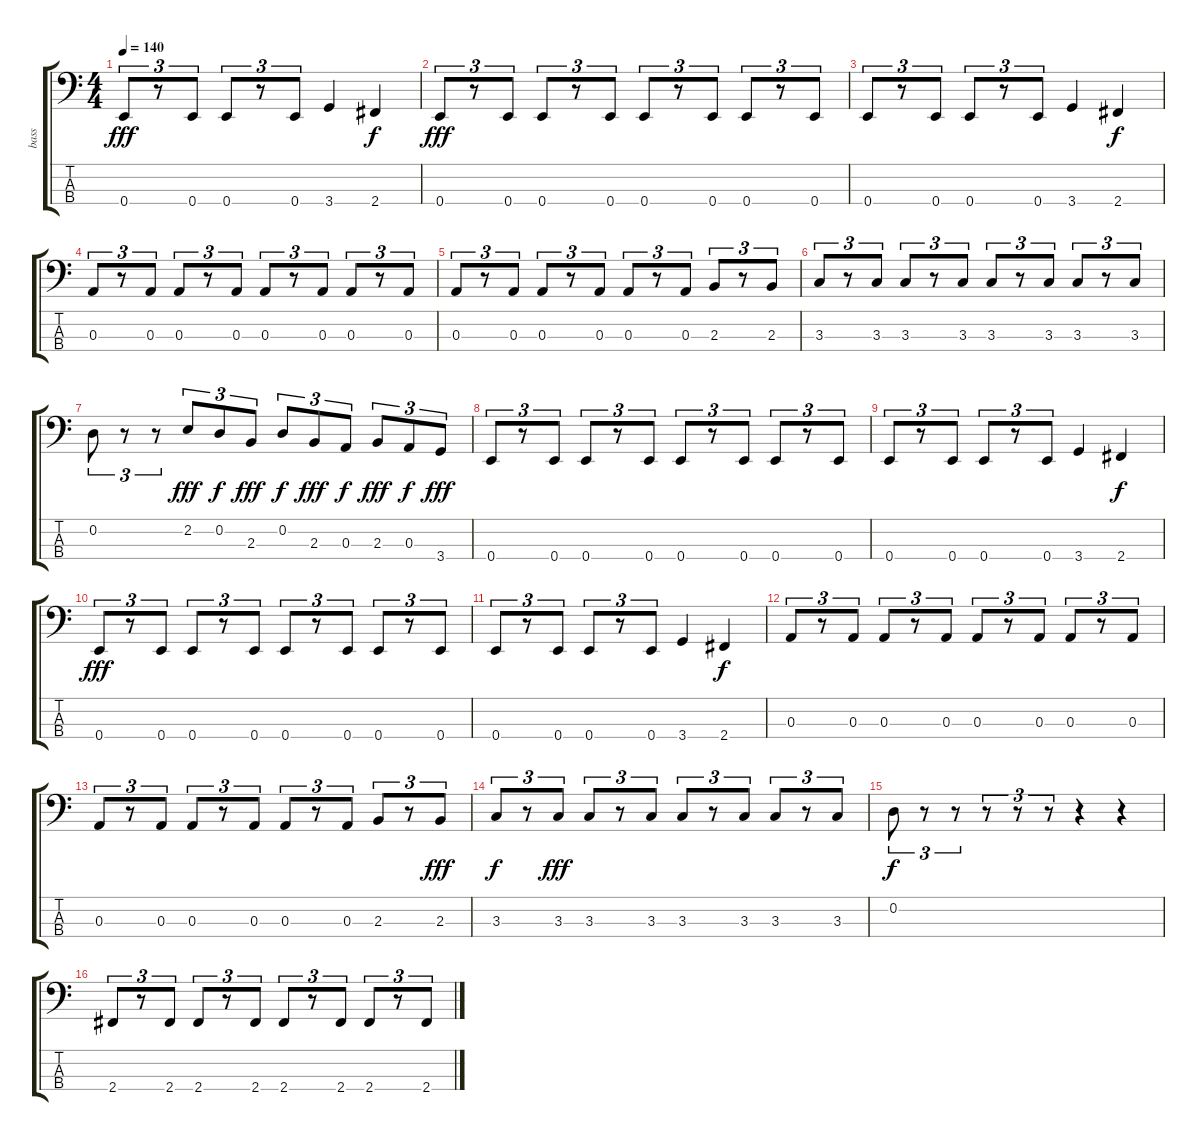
\track ("bass" "bass") {instrument electricbasspick}
\staff {score tabs}
\tuning (G2 D2 A1 E1) {hide}
\ts (4 4)
\tempo 140
\clef f4
\ks c
0.4.8{tu (3 2) dy fff} r.8{tu (3 2)} 0.4.8{tu (3 2)} 0.4.8{tu (3 2)} r.8{tu (3 2)} 0.4.8{tu (3 2)} 3.4.4 2.4.4{dy f} |
0.4.8{tu (3 2) dy fff} r.8{tu (3 2)} 0.4.8{tu (3 2)} 0.4.8{tu (3 2)} r.8{tu (3 2)} 0.4.8{tu (3 2)} 0.4.8{tu (3 2)} r.8{tu (3 2)} 0.4.8{tu (3 2)} 0.4.8{tu (3 2)} r.8{tu (3 2)} 0.4.8{tu (3 2)} |
0.4.8{tu (3 2)} r.8{tu (3 2)} 0.4.8{tu (3 2)} 0.4.8{tu (3 2)} r.8{tu (3 2)} 0.4.8{tu (3 2)} 3.4.4 2.4.4{dy f} |
0.3.8{tu (3 2)} r.8{tu (3 2)} 0.3.8{tu (3 2)} 0.3.8{tu (3 2)} r.8{tu (3 2)} 0.3.8{tu (3 2)} 0.3.8{tu (3 2)} r.8{tu (3 2)} 0.3.8{tu (3 2)} 0.3.8{tu (3 2)} r.8{tu (3 2)} 0.3.8{tu (3 2)} |
0.3.8{tu (3 2)} r.8{tu (3 2)} 0.3.8{tu (3 2)} 0.3.8{tu (3 2)} r.8{tu (3 2)} 0.3.8{tu (3 2)} 0.3.8{tu (3 2)} r.8{tu (3 2)} 0.3.8{tu (3 2)} 2.3.8{tu (3 2)} r.8{tu (3 2)} 2.3.8{tu (3 2)} |
3.3.8{tu (3 2)} r.8{tu (3 2)} 3.3.8{tu (3 2)} 3.3.8{tu (3 2)} r.8{tu (3 2)} 3.3.8{tu (3 2)} 3.3.8{tu (3 2)} r.8{tu (3 2)} 3.3.8{tu (3 2)} 3.3.8{tu (3 2)} r.8{tu (3 2)} 3.3.8{tu (3 2)} |
0.2.8{tu (3 2)} r.8{tu (3 2)} r.8{tu (3 2)} 2.2.8{tu (3 2) dy fff} 0.2.8{tu (3 2) dy f} 2.3.8{tu (3 2) dy fff} 0.2.8{tu (3 2) dy f} 2.3.8{tu (3 2) dy fff} 0.3.8{tu (3 2) dy f} 2.3.8{tu (3 2) dy fff} 0.3.8{tu (3 2) dy f} 3.4.8{tu (3 2) dy fff} |
0.4.8{tu (3 2)} r.8{tu (3 2)} 0.4.8{tu (3 2)} 0.4.8{tu (3 2)} r.8{tu (3 2)} 0.4.8{tu (3 2)} 0.4.8{tu (3 2)} r.8{tu (3 2)} 0.4.8{tu (3 2)} 0.4.8{tu (3 2)} r.8{tu (3 2)} 0.4.8{tu (3 2)} |
0.4.8{tu (3 2)} r.8{tu (3 2)} 0.4.8{tu (3 2)} 0.4.8{tu (3 2)} r.8{tu (3 2)} 0.4.8{tu (3 2)} 3.4.4 2.4.4{dy f} |
0.4.8{tu (3 2) dy fff} r.8{tu (3 2)} 0.4.8{tu (3 2)} 0.4.8{tu (3 2)} r.8{tu (3 2)} 0.4.8{tu (3 2)} 0.4.8{tu (3 2)} r.8{tu (3 2)} 0.4.8{tu (3 2)} 0.4.8{tu (3 2)} r.8{tu (3 2)} 0.4.8{tu (3 2)} |
0.4.8{tu (3 2)} r.8{tu (3 2)} 0.4.8{tu (3 2)} 0.4.8{tu (3 2)} r.8{tu (3 2)} 0.4.8{tu (3 2)} 3.4.4 2.4.4{dy f} |
0.3.8{tu (3 2)} r.8{tu (3 2)} 0.3.8{tu (3 2)} 0.3.8{tu (3 2)} r.8{tu (3 2)} 0.3.8{tu (3 2)} 0.3.8{tu (3 2)} r.8{tu (3 2)} 0.3.8{tu (3 2)} 0.3.8{tu (3 2)} r.8{tu (3 2)} 0.3.8{tu (3 2)} |
0.3.8{tu (3 2)} r.8{tu (3 2)} 0.3.8{tu (3 2)} 0.3.8{tu (3 2)} r.8{tu (3 2)} 0.3.8{tu (3 2)} 0.3.8{tu (3 2)} r.8{tu (3 2)} 0.3.8{tu (3 2)} 2.3.8{tu (3 2)} r.8{tu (3 2)} 2.3.8{tu (3 2) dy fff} |
3.3.8{tu (3 2) dy f} r.8{tu (3 2)} 3.3.8{tu (3 2) dy fff} 3.3.8{tu (3 2)} r.8{tu (3 2)} 3.3.8{tu (3 2)} 3.3.8{tu (3 2)} r.8{tu (3 2)} 3.3.8{tu (3 2)} 3.3.8{tu (3 2)} r.8{tu (3 2)} 3.3.8{tu (3 2)} |
0.2.8{tu (3 2) dy f} r.8{tu (3 2)} r.8{tu (3 2)} r.8{tu (3 2)} r.8{tu (3 2)} r.8{tu (3 2)} r.4 r.4 |
2.4.8{tu (3 2)} r.8{tu (3 2)} 2.4.8{tu (3 2)} 2.4.8{tu (3 2)} r.8{tu (3 2)} 2.4.8{tu (3 2)} 2.4.8{tu (3 2)} r.8{tu (3 2)} 2.4.8{tu (3 2)} 2.4.8{tu (3 2)} r.8{tu (3 2)} 2.4.8{tu (3 2)}
